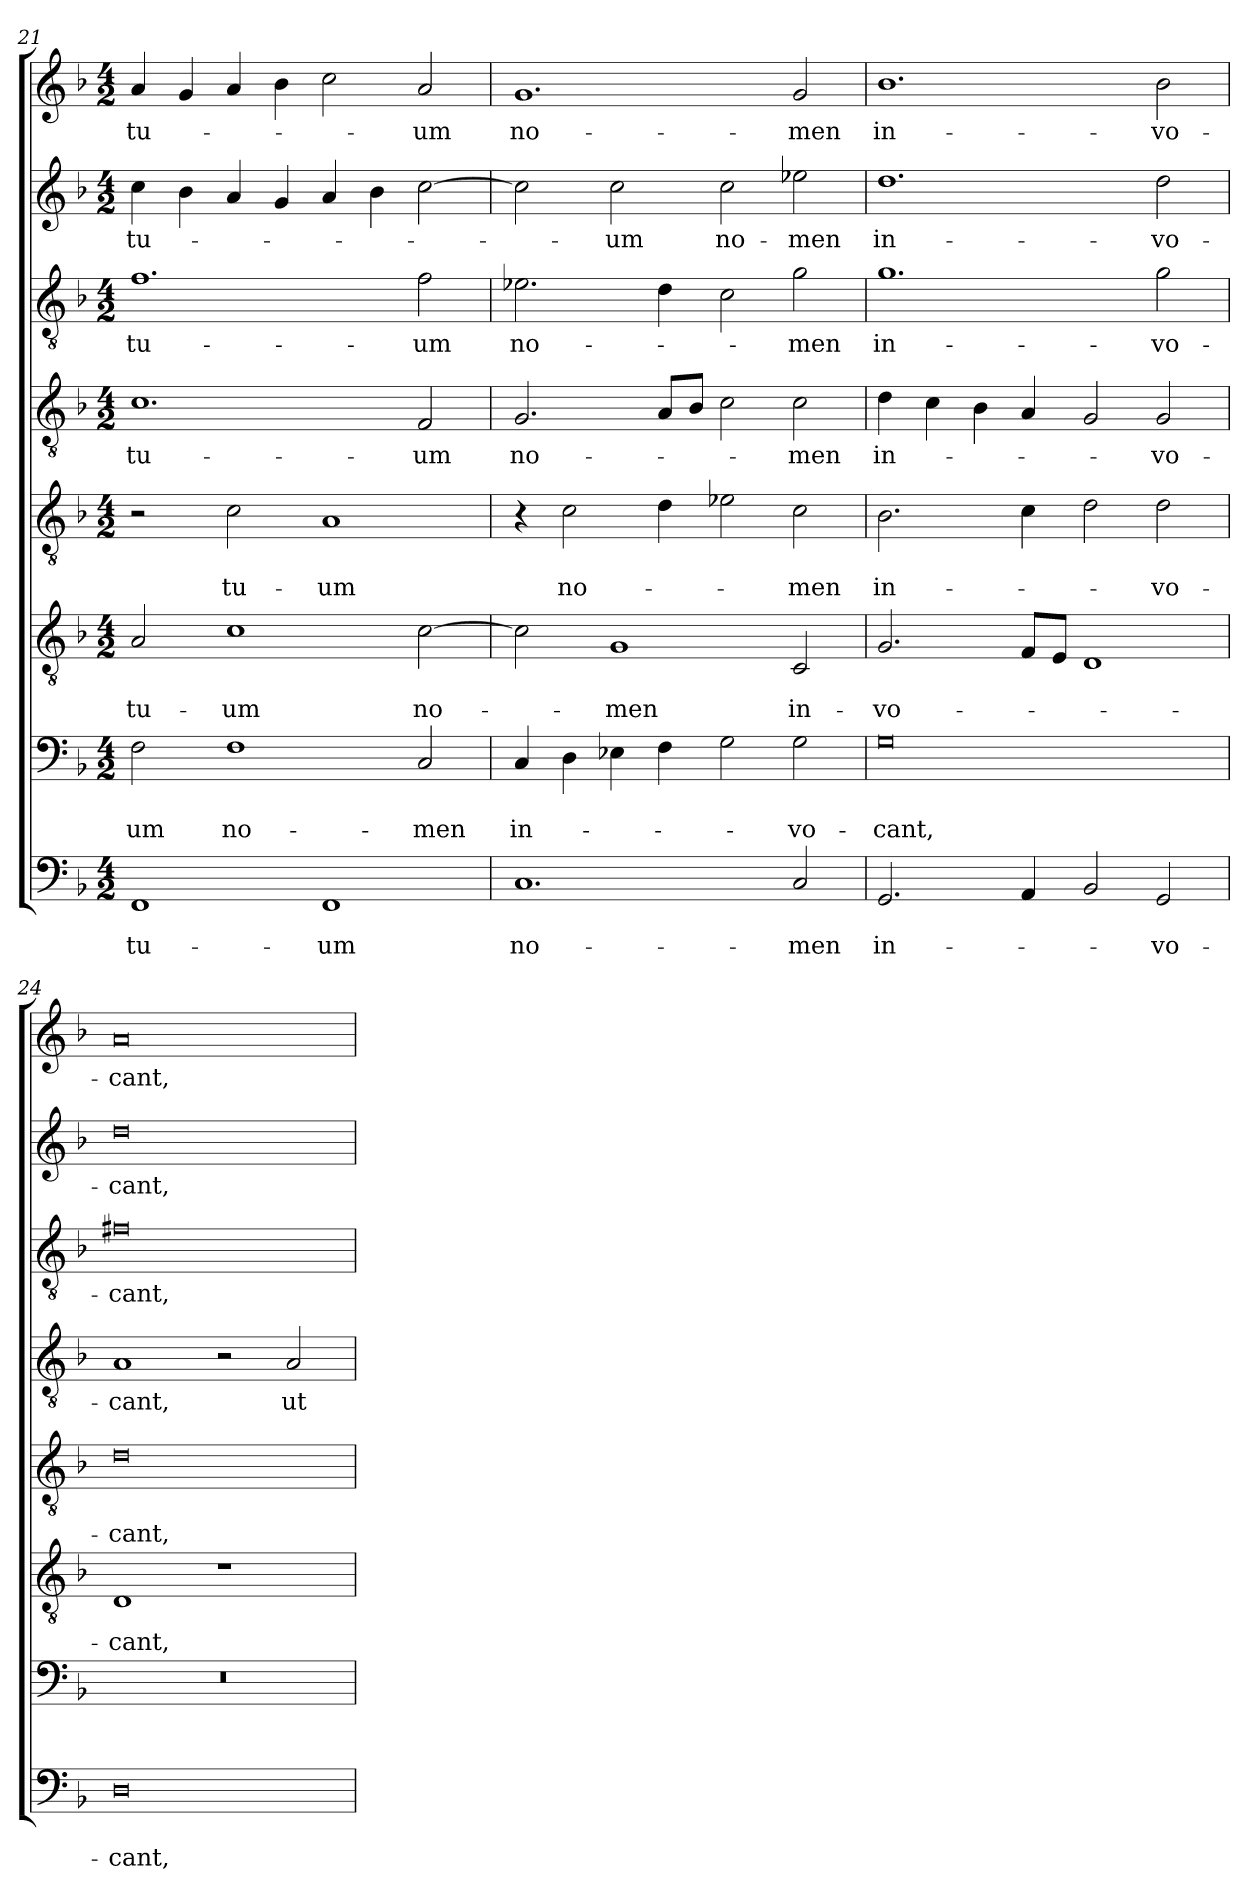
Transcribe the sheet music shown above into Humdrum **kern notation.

**kern	**text	**text	**kern	**text	**text	**kern	**text	**text	**kern	**text	**text	**kern	**text	**kern	**text	**kern	**text	**kern	**text
*part8	*part8	*part8	*part7	*part7	*part7	*part6	*part6	*part6	*part5	*part5	*part5	*part4	*part4	*part3	*part3	*part2	*part2	*part1	*part1
*staff8	*staff8	*staff8	*staff7	*staff7	*staff7	*staff6	*staff6	*staff6	*staff5	*staff5	*staff5	*staff4	*staff4	*staff3	*staff3	*staff2	*staff2	*staff1	*staff1
*clefF4	*	*	*clefF4	*	*	*clefGv2	*	*	*clefGv2	*	*	*clefGv2	*	*clefGv2	*	*clefG2	*	*clefG2	*
*k[b-]	*	*	*k[b-]	*	*	*k[b-]	*	*	*k[b-]	*	*	*k[b-]	*	*k[b-]	*	*k[b-]	*	*k[b-]	*
*F:	*	*	*F:	*	*	*F:	*	*	*F:	*	*	*F:	*	*F:	*	*F:	*	*F:	*
*M4/2	*	*	*M4/2	*	*	*M4/2	*	*	*M4/2	*	*	*M4/2	*	*M4/2	*	*M4/2	*	*M4/2	*
=21	=21	=21	=21	=21	=21	=21	=21	=21	=21	=21	=21	=21	=21	=21	=21	=21	=21	=21	=21
!	!	!LO:LY:b	!	!	!LO:LY:b	!	!	!LO:LY:b	!	!	!	!	!LO:LY:b	!	!LO:LY:b	!	!LO:LY:b	!	!LO:LY:b
1FF	.	tu-	2F\	.	-um	2A/	.	tu-	2r	.	.	1.c	tu-	1.f	tu-	4cc\	tu-	4a/	tu-
.	.	.	.	.	.	.	.	.	.	.	.	.	.	.	.	4b-\	.	4g/	.
!	!	!	!	!	!LO:LY:b	!	!	!LO:LY:b	!	!	!LO:LY:b	!	!	!	!	!	!	!	!
.	.	.	1F	.	no-	1c	.	-um	2c\	.	tu-	.	.	.	.	4a/	.	4a/	.
.	.	.	.	.	.	.	.	.	.	.	.	.	.	.	.	4g/	.	4b-\	.
!	!	!LO:LY:b	!	!	!	!	!	!	!	!	!LO:LY:b	!	!	!	!	!	!	!	!
1FF	.	-um	.	.	.	.	.	.	1A	.	-um	.	.	.	.	4a/	.	2cc\	.
.	.	.	.	.	.	.	.	.	.	.	.	.	.	.	.	4b-\	.	.	.
!	!	!	!	!	!LO:LY:b	!	!	!LO:LY:b	!	!	!	!	!LO:LY:b	!	!LO:LY:b	!	!	!	!LO:LY:b
.	.	.	2C/	.	-men	[2c\	.	no-	.	.	.	2F/	-um	2f\	-um	[2cc\	.	2a/	-um
!!LO:PB:g=z
=22	=22	=22	=22	=22	=22	=22	=22	=22	=22	=22	=22	=22	=22	=22	=22	=22	=22	=22	=22
!	!	!LO:LY:b	!	!	!LO:LY:b	!	!	!	!	!	!	!	!LO:LY:b	!	!LO:LY:b	!	!	!	!LO:LY:b
1.C	.	no-	4C/	.	in-	2c\]	.	.	4r	.	.	2.G/	no-	2.e-X\	no-	2cc\]	.	1.g	no-
!	!	!	!	!	!	!	!	!	!	!	!LO:LY:b	!	!	!	!	!	!	!	!
.	.	.	4D\	.	.	.	.	.	2c\	.	no-	.	.	.	.	.	.	.	.
!	!	!	!	!	!	!	!	!LO:LY:b	!	!	!	!	!	!	!	!	!LO:LY:b	!	!
.	.	.	4E-X\	.	.	1G	.	-men	.	.	.	.	.	.	.	2cc\	-um	.	.
.	.	.	4F\	.	.	.	.	.	4d\	.	.	8A/L	.	4d\	.	.	.	.	.
.	.	.	.	.	.	.	.	.	.	.	.	8B-/J	.	.	.	.	.	.	.
!	!	!	!	!	!	!	!	!	!	!	!	!	!	!	!	!	!LO:LY:b	!	!
.	.	.	2G\	.	.	.	.	.	2e-X\	.	.	2c\	.	2c\	.	2cc\	no-	.	.
!	!	!LO:LY:b	!	!	!LO:LY:b	!	!	!LO:LY:b	!	!	!LO:LY:b	!	!LO:LY:b	!	!LO:LY:b	!	!LO:LY:b	!	!LO:LY:b
2C/	.	-men	2G\	.	-vo-	2C/	.	in-	2c\	.	-men	2c\	-men	2g\	-men	2ee-X\	-men	2g/	-men
=23	=23	=23	=23	=23	=23	=23	=23	=23	=23	=23	=23	=23	=23	=23	=23	=23	=23	=23	=23
!	!	!LO:LY:b	!	!	!LO:LY:b	!	!	!LO:LY:b	!	!	!LO:LY:b	!	!LO:LY:b	!	!LO:LY:b	!	!LO:LY:b	!	!LO:LY:b
2.GG/	.	in-	0G	.	-cant,	2.G/	.	-vo-	2.B-\	.	in-	4d\	in-	1.g	in-	1.dd	in-	1.b-	in-
.	.	.	.	.	.	.	.	.	.	.	.	4c\	.	.	.	.	.	.	.
.	.	.	.	.	.	.	.	.	.	.	.	4B-\	.	.	.	.	.	.	.
4AA/	.	.	.	.	.	8F/L	.	.	4c\	.	.	4A/	.	.	.	.	.	.	.
.	.	.	.	.	.	8E/J	.	.	.	.	.	.	.	.	.	.	.	.	.
2BB-/	.	.	.	.	.	1D	.	.	2d\	.	.	2G/	.	.	.	.	.	.	.
!	!	!LO:LY:b	!	!	!	!	!	!	!	!	!LO:LY:b	!	!LO:LY:b	!	!LO:LY:b	!	!LO:LY:b	!	!LO:LY:b
2GG/	.	-vo-	.	.	.	.	.	.	2d\	.	-vo-	2G/	-vo-	2g\	-vo-	2dd\	-vo-	2b-\	-vo-
=24	=24	=24	=24	=24	=24	=24	=24	=24	=24	=24	=24	=24	=24	=24	=24	=24	=24	=24	=24
!	!	!LO:LY:b	!	!	!	!	!	!LO:LY:b	!	!	!LO:LY:b	!	!LO:LY:b	!	!LO:LY:b	!	!LO:LY:b	!	!LO:LY:b
0D	.	-cant,	0r	.	.	1D	.	-cant,	0d	.	-cant,	1A	-cant,	0f#X	-cant,	0dd	-cant,	0a	-cant,
.	.	.	.	.	.	1r	.	.	.	.	.	2r	.	.	.	.	.	.	.
!	!	!	!	!	!	!	!	!	!	!	!	!	!LO:LY:b	!	!	!	!	!	!
.	.	.	.	.	.	.	.	.	.	.	.	2A/	ut	.	.	.	.	.	.
=	=	=	=	=	=	=	=	=	=	=	=	=	=	=	=	=	=	=	=
*-	*-	*-	*-	*-	*-	*-	*-	*-	*-	*-	*-	*-	*-	*-	*-	*-	*-	*-	*-
